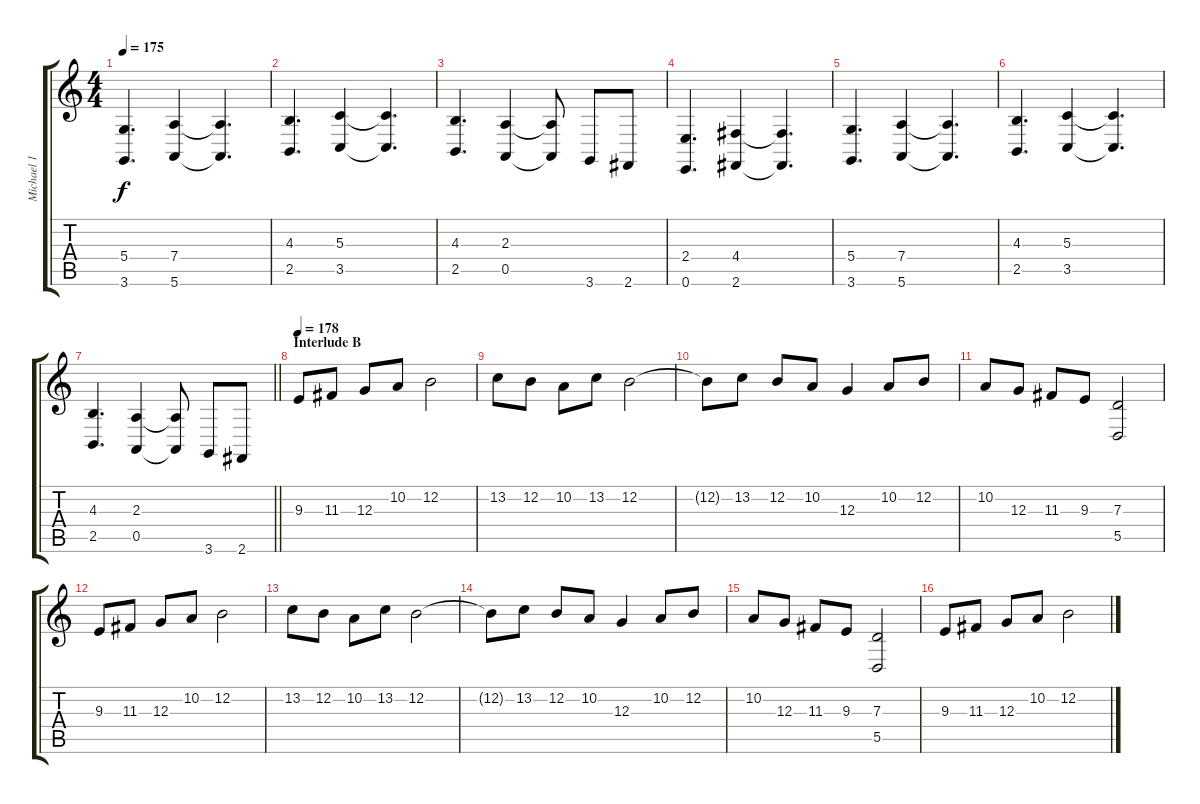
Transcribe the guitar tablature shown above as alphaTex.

\track ("Michael 1" "Michael 1") {instrument stringensemble1}
\staff {score tabs}
\tuning (E4 B3 G3 D3 A2 E2) {hide}
\ts (4 4)
\tempo 175
\clef g2
\ks c
(5.4 3.6).4{d dy f} (7.4 5.6).4 (7.4{t} 5.6{t}).4{d} |
(4.3 2.5).4{d} (5.3 3.5).4 (5.3{t} 3.5{t}).4{d} |
(4.3 2.5).4{d} (2.3 0.5).4 (2.3{t} 0.5{t}).8 3.6.8 2.6.8 |
(2.4 0.6).4{d} (4.4 2.6).4 (4.4{t} 2.6{t}).4{d} |
(5.4 3.6).4{d} (7.4 5.6).4 (7.4{t} 5.6{t}).4{d} |
(4.3 2.5).4{d} (5.3 3.5).4 (5.3{t} 3.5{t}).4{d} |
\barLineRight lightlight
(4.3 2.5).4{d} (2.3 0.5).4 (2.3{t} 0.5{t}).8 3.6.8 2.6.8 |
\section ("" "Interlude B")
\tempo 178
9.3.8{volume 11 instrument stringensemble1} 11.3.8 12.3.8 10.2.8 12.2.2 |
13.2.8 12.2.8 10.2.8 13.2.8 12.2.2 |
12.2{t}.8 13.2.8 12.2.8 10.2.8 12.3.4 10.2.8 12.2.8 |
10.2.8 12.3.8 11.3.8 9.3.8 (7.3 5.5).2 |
9.3.8 11.3.8 12.3.8 10.2.8 12.2.2 |
13.2.8 12.2.8 10.2.8 13.2.8 12.2.2 |
12.2{t}.8 13.2.8 12.2.8 10.2.8 12.3.4 10.2.8 12.2.8 |
10.2.8 12.3.8 11.3.8 9.3.8 (7.3 5.5).2 |
9.3.8{volume 15 instrument stringensemble1} 11.3.8 12.3.8 10.2.8 12.2.2
